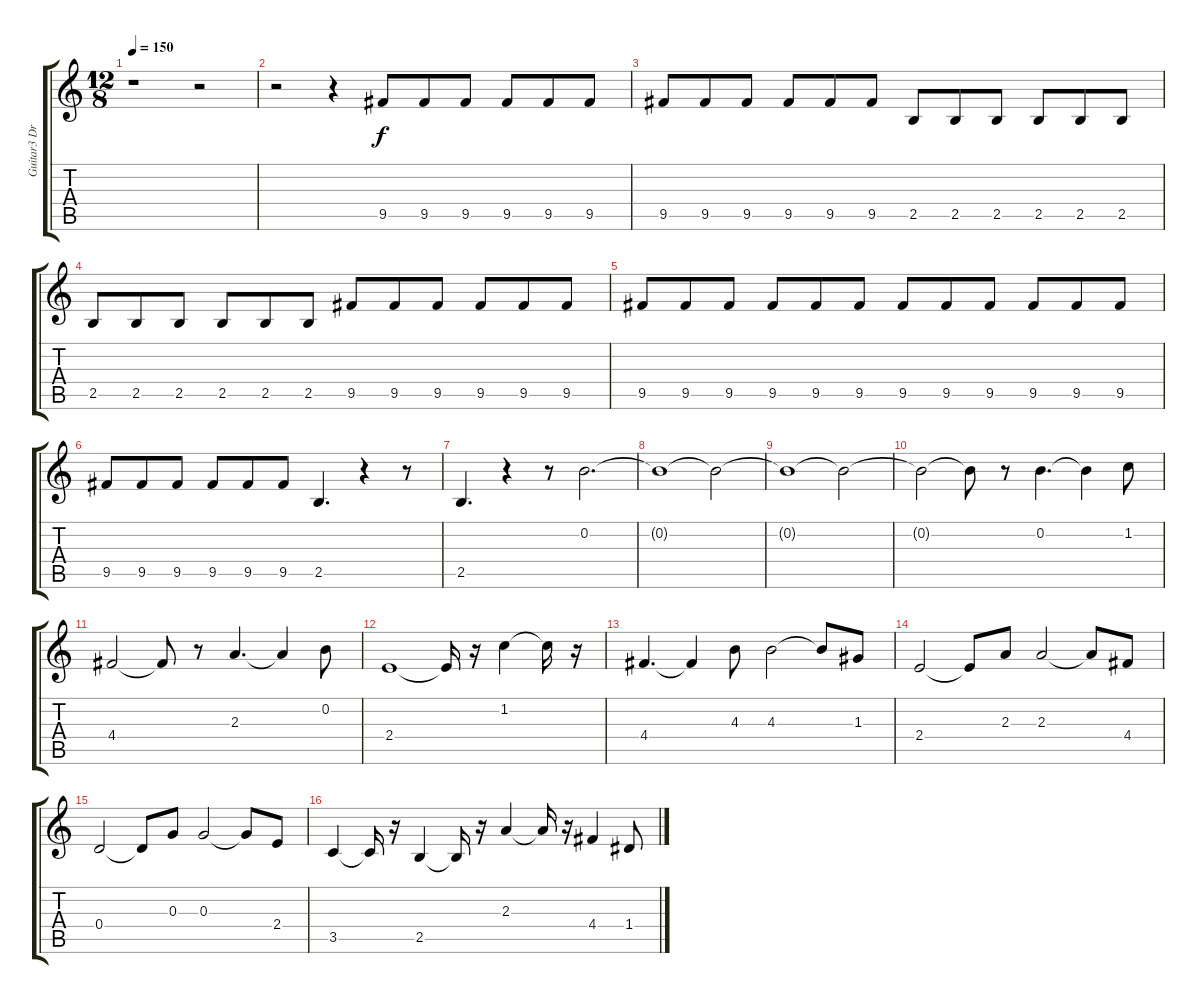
\track ("Guitar3 Dropped D" "Guitar3 Dr") {instrument distortionguitar}
\staff {score tabs}
\tuning (E4 B3 G3 D3 A2 D2) {hide}
\ts (12 8)
\tempo 150
\clef g2
\ks c
r.1{dy f} r.2 |
r.2 r.4 9.5.8 9.5.8 9.5.8 9.5.8 9.5.8 9.5.8 |
9.5.8 9.5.8 9.5.8 9.5.8 9.5.8 9.5.8 2.5.8 2.5.8 2.5.8 2.5.8 2.5.8 2.5.8 |
2.5.8 2.5.8 2.5.8 2.5.8 2.5.8 2.5.8 9.5.8 9.5.8 9.5.8 9.5.8 9.5.8 9.5.8 |
9.5.8 9.5.8 9.5.8 9.5.8 9.5.8 9.5.8 9.5.8 9.5.8 9.5.8 9.5.8 9.5.8 9.5.8 |
9.5.8 9.5.8 9.5.8 9.5.8 9.5.8 9.5.8 2.5.4{d} r.4 r.8 |
2.5.4{d} r.4 r.8 0.2.2{d} |
0.2{t}.1 0.2{t}.2 |
0.2{t}.1 0.2{t}.2 |
0.2{t}.2 0.2{t}.8 r.8 0.2.4{d} 0.2{t}.4 1.2.8 |
4.4.2 4.4{t}.8 r.8 2.3.4{d} 2.3{t}.4 0.2.8 |
2.4.1 2.4{t}.16 r.16 1.2.4 1.2{t}.16 r.16 |
4.4.4{d} 4.4{t}.4 4.3.8 4.3.2 4.3{t}.8 1.3.8 |
2.4.2 2.4{t}.8 2.3.8 2.3.2 2.3{t}.8 4.4.8 |
0.4.2 0.4{t}.8 0.3.8 0.3.2 0.3{t}.8 2.4.8 |
3.5.4 3.5{t}.16 r.16 2.5.4 2.5{t}.16 r.16 2.3.4 2.3{t}.16 r.16 4.4.4 1.4.8
